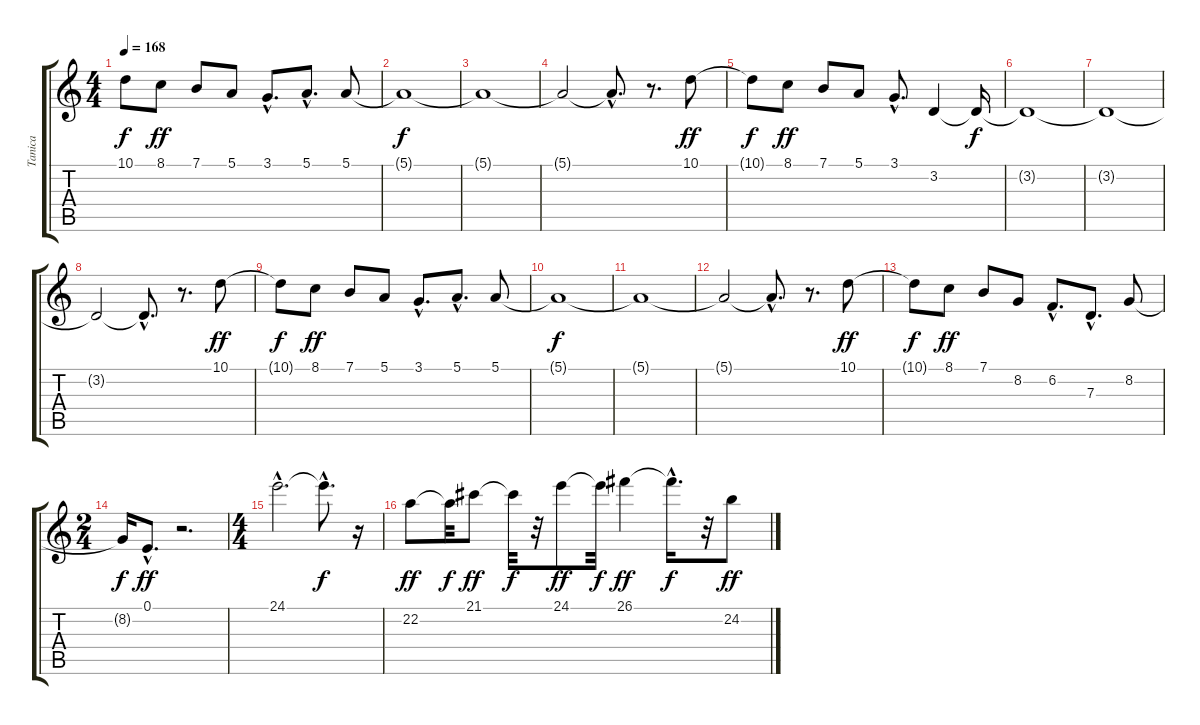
\track ("Tanica" "Tanica") {instrument lead2sawtooth}
\staff {score tabs}
\tuning (E4 B3 G3 D3 A2 E2) {hide}
\ts (4 4)
\tempo 168
\clef g2
\ks c
10.1{t}.8{dy f} 8.1.8{dy ff} 7.1.8 5.1.8 3.1{hac}.8{d} 5.1{hac}.8{d} 5.1.8 |
5.1{t}.1{dy f} |
5.1{t}.1 |
5.1{t}.2 5.1{hac t}.8{d} r.8{d} 10.1.8{dy ff} |
10.1{t}.8{dy f} 8.1.8{dy ff} 7.1.8 5.1.8 3.1{hac}.8{d} 3.2.4 3.2{t}.16{dy f} |
3.2{t}.1 |
3.2{t}.1 |
3.2{t}.2 3.2{hac t}.8{d} r.8{d} 10.1.8{dy ff} |
10.1{t}.8{dy f} 8.1.8{dy ff} 7.1.8 5.1.8 3.1{hac}.8{d} 5.1{hac}.8{d} 5.1.8 |
5.1{t}.1{dy f} |
5.1{t}.1 |
5.1{t}.2 5.1{hac t}.8{d} r.8{d} 10.1.8{dy ff} |
10.1{t}.8{dy f} 8.1.8{dy ff} 7.1.8 8.2.8 6.2{hac}.8{d} 7.3{hac}.8{d} 8.2.8 |
\ts (2 4)
8.2{t}.16{dy f} 0.1{hac}.8{d dy ff} r.2{d} |
\ts (4 4)
24.1{hac}.2{d} 24.1{hac t}.8{d dy f} r.16 |
22.2.8{dy ff} 22.2{t}.32{dy f} 21.1.8{dy ff} 21.1{t}.32{dy f} r.32 24.1.8{dy ff} 24.1{t}.32{dy f} 26.1.4{dy ff} 26.1{hac t}.16{d dy f} r.32 24.2.8{dy ff}
